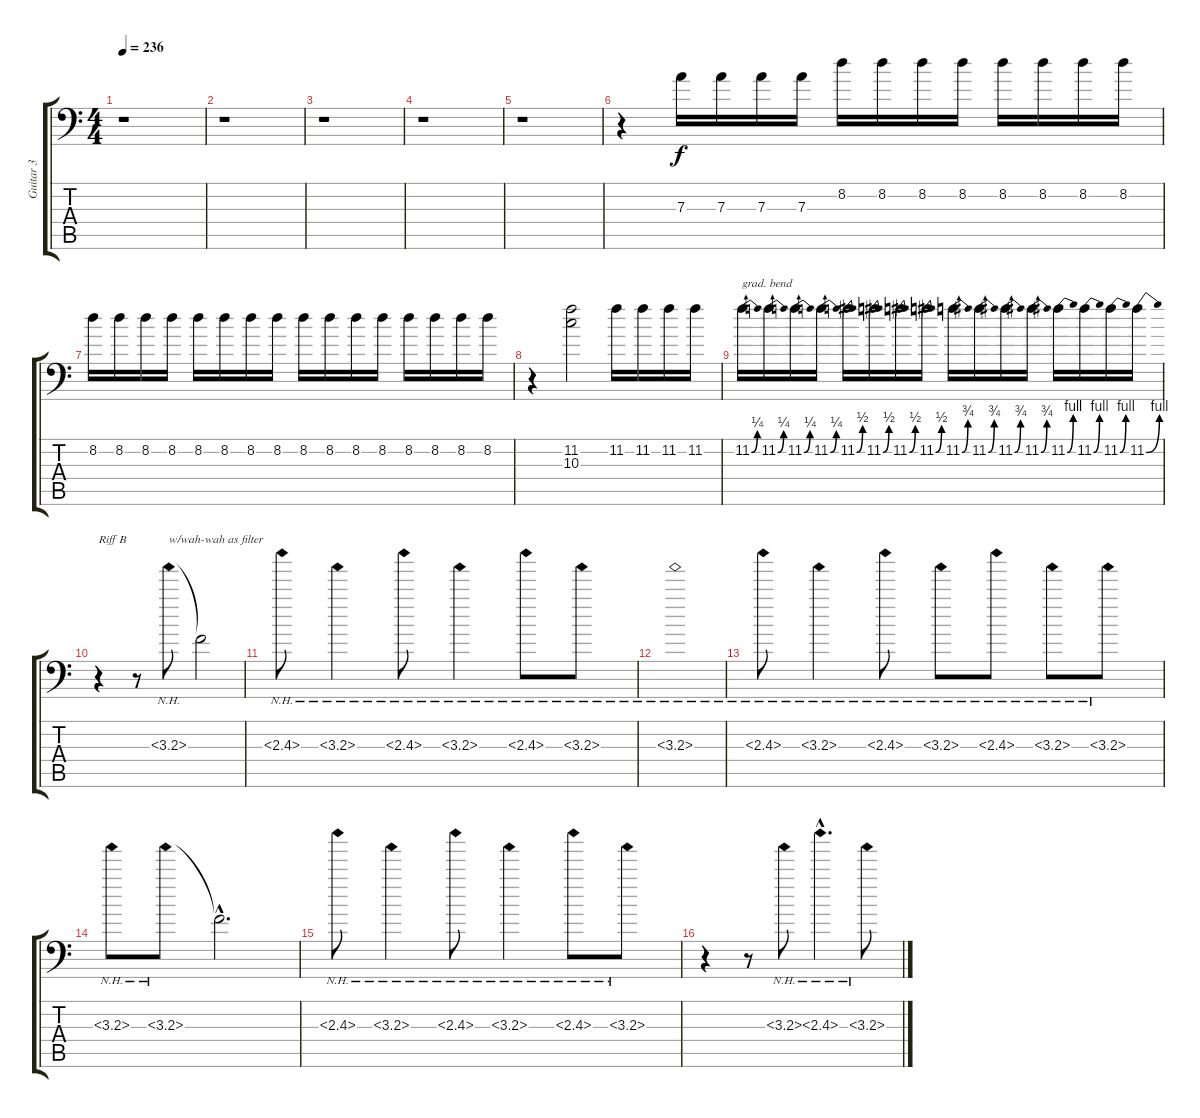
\track ("Guitar 3" "Guitar 3") {instrument distortionguitar}
\staff {score tabs}
\tuning (B3 Gb3 D3 A2 E2 A1) {hide}
\ts (4 4)
\tempo 236
\clef f4
\ks c
r.1{dy f} |
r.1 |
r.1 |
r.1 |
r.1 |
r.4 7.3.16 7.3.16 7.3.16 7.3.16 8.2.16 8.2.16 8.2.16 8.2.16 8.2.16 8.2.16 8.2.16 8.2.16 |
8.2.16 8.2.16 8.2.16 8.2.16 8.2.16 8.2.16 8.2.16 8.2.16 8.2.16 8.2.16 8.2.16 8.2.16 8.2.16 8.2.16 8.2.16 8.2.16 |
r.4 (11.2 10.3).2 11.2.16 11.2.16 11.2.16 11.2.16 |
11.2{be (bend 0 0 60 1)}.16{txt "grad. bend"} 11.2{be (bend 0 0 60 1)}.16 11.2{be (bend 0 0 60 1)}.16 11.2{be (bend 0 0 60 1)}.16 11.2{be (bend 0 0 60 2)}.16 11.2{be (bend 0 0 60 2)}.16 11.2{be (bend 0 0 60 2)}.16 11.2{be (bend 0 0 60 2)}.16 11.2{be (bend 0 0 60 3)}.16 11.2{be (bend 0 0 60 3)}.16 11.2{be (bend 0 0 60 3)}.16 11.2{be (bend 0 0 60 3)}.16 11.2{be (bend 0 0 60 4)}.16 11.2{be (bend 0 0 60 4)}.16 11.2{be (bend 0 0 60 4)}.16 11.2{be (bend 0 0 60 4)}.16 |
r.4{txt "Riff B" volume 0} r.8 3.3{nh}.8{txt "w/wah-wah as filter"} 3.3{t}.2 |
2.3{nh}.8 3.3{nh}.4 2.3{nh}.8 3.3{nh}.4 2.3{nh}.8 3.3{nh}.8 |
3.3{nh}.1 |
2.3{nh}.8 3.3{nh}.4 2.3{nh}.8 3.3{nh}.8 2.3{nh}.8 3.3{nh}.8 3.3{nh}.8 |
3.3{nh}.8 3.3{nh}.8 3.3{hac t}.2{d} |
2.3{nh}.8 3.3{nh}.4 2.3{nh}.8 3.3{nh}.4 2.3{nh}.8 3.3{nh}.8 |
r.4 r.8 3.3{nh}.8 2.3{nh hac}.4{d} 3.3{nh}.8
